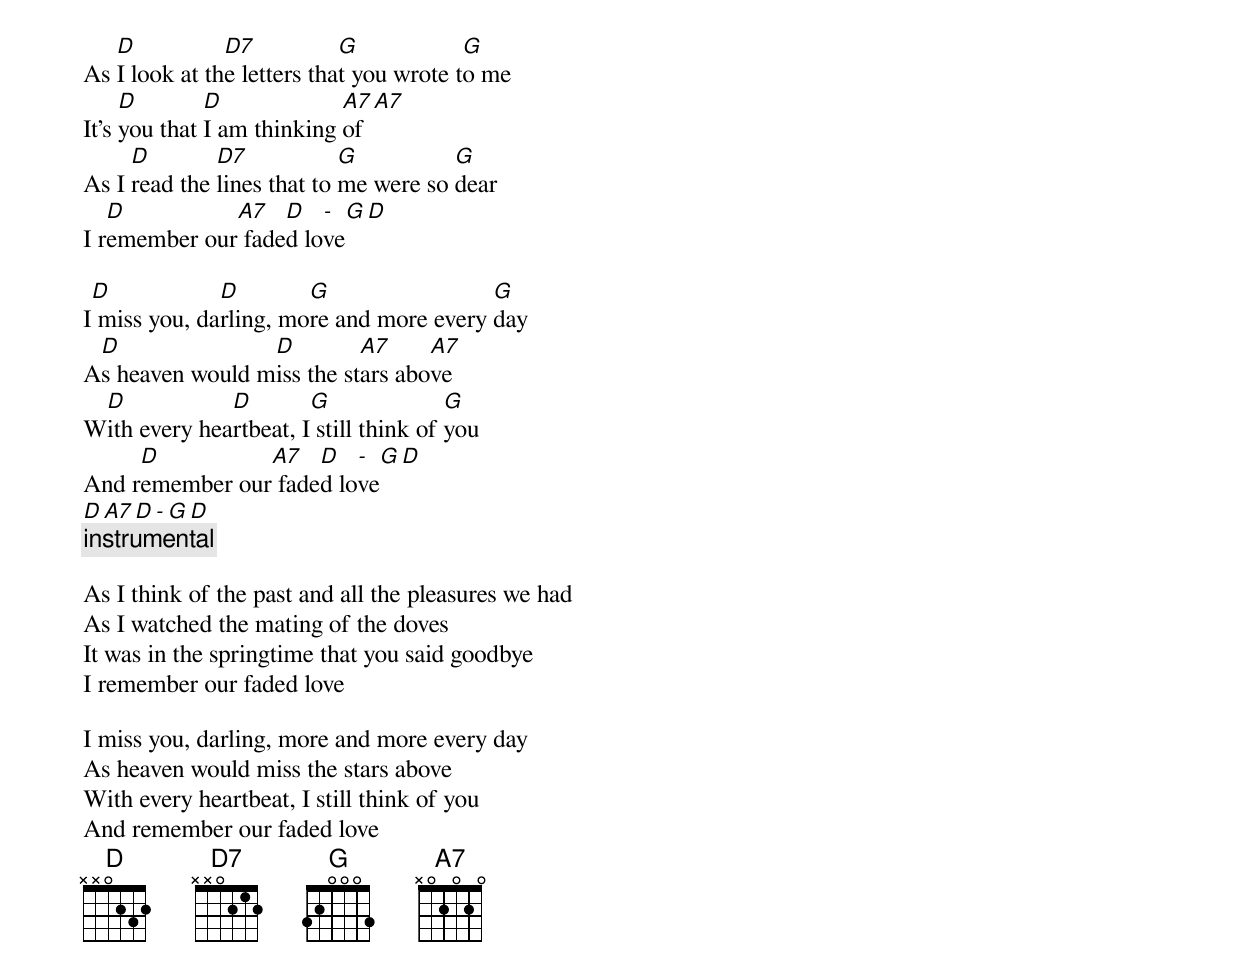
   D           D7           G            G
As I look at the letters that you wrote to me
     D        D             A7   A7
It's you that I am thinking of
     D        D7            G          G
As I read the lines that to me were so dear
   D          A7   D   -   G   D
I remember our faded love

 D            D        G                 G
I miss you, darling, more and more every day
 D               D         A7     A7
As heaven would miss the stars above
 D            D        G               G
With every heartbeat, I still think of you
     D          A7   D   -   G   D
And remember our faded love
D   A7   D - G   D
[instrumental]

As I think of the past and all the pleasures we had
As I watched the mating of the doves
It was in the springtime that you said goodbye
I remember our faded love

I miss you, darling, more and more every day
As heaven would miss the stars above
With every heartbeat, I still think of you
And remember our faded love
